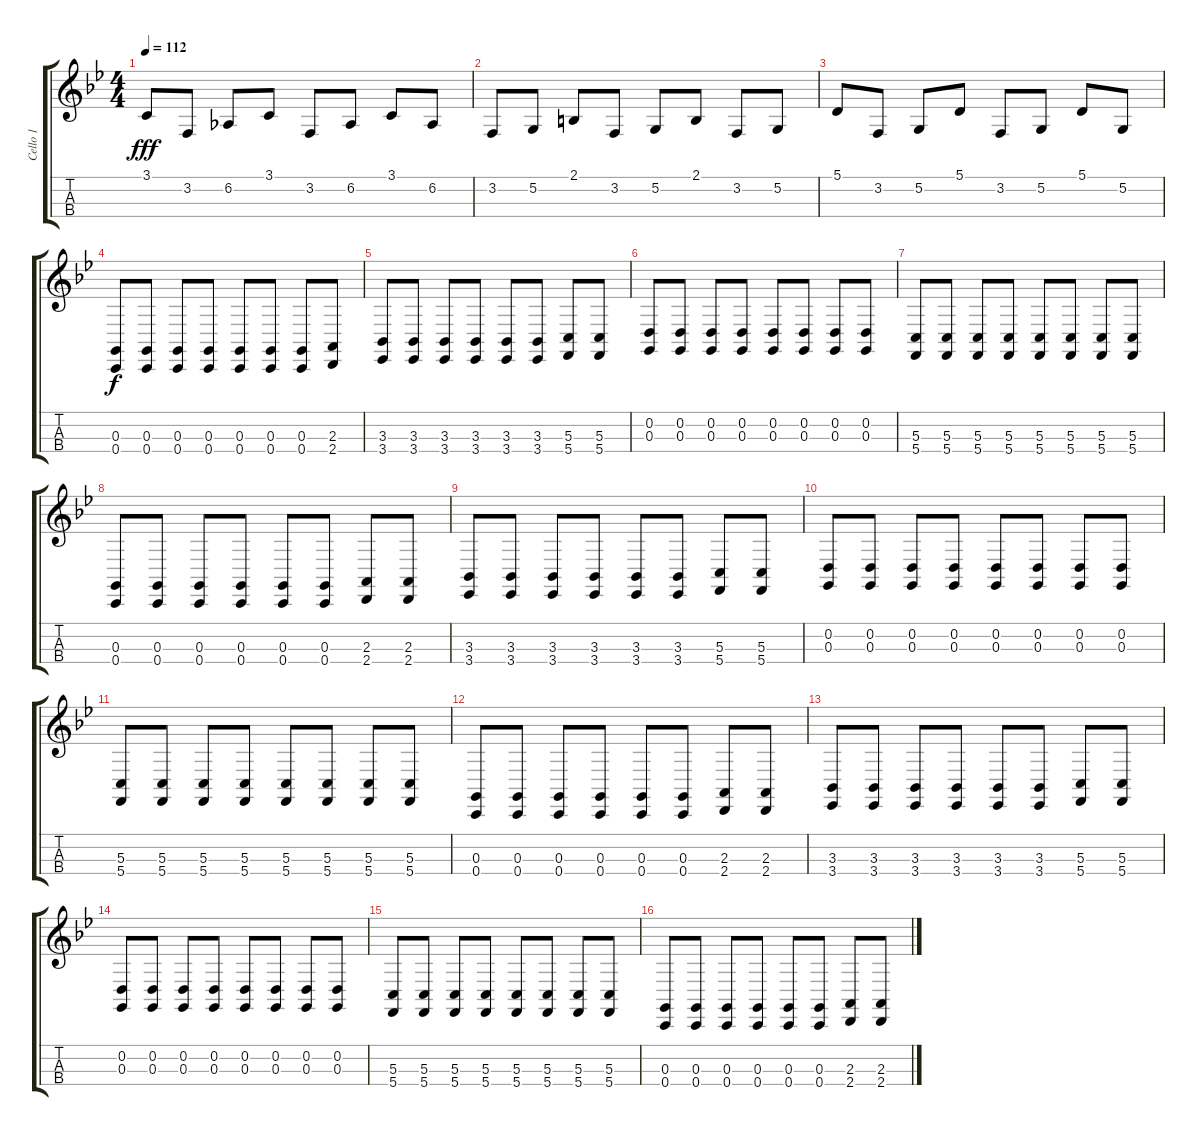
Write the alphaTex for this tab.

\track ("Cello 1" "Cello 1") {instrument cello}
\staff {score tabs}
\tuning (A3 D3 G2 C2) {hide}
\ts (4 4)
\tempo 112
\clef g2
\ks bb
3.1.8{dy fff} 3.2.8 6.2.8 3.1.8 3.2.8 6.2.8 3.1.8 6.2.8 |
3.2.8 5.2.8 2.1.8 3.2.8 5.2.8 2.1.8 3.2.8 5.2.8 |
5.1.8 3.2.8 5.2.8 5.1.8 3.2.8 5.2.8 5.1.8 5.2.8 |
(0.3 0.4).8{dy f instrument cello} (0.3 0.4).8 (0.3 0.4).8 (0.3 0.4).8 (0.3 0.4).8 (0.3 0.4).8 (0.3 0.4).8 (2.3 2.4).8 |
(3.3 3.4).8 (3.3 3.4).8 (3.3 3.4).8 (3.3 3.4).8 (3.3 3.4).8 (3.3 3.4).8 (5.3 5.4).8 (5.3 5.4).8 |
(0.2 0.3).8 (0.2 0.3).8 (0.2 0.3).8 (0.2 0.3).8 (0.2 0.3).8 (0.2 0.3).8 (0.2 0.3).8 (0.2 0.3).8 |
(5.3 5.4).8 (5.3 5.4).8 (5.3 5.4).8 (5.3 5.4).8 (5.3 5.4).8 (5.3 5.4).8 (5.3 5.4).8 (5.3 5.4).8 |
(0.3 0.4).8 (0.3 0.4).8 (0.3 0.4).8 (0.3 0.4).8 (0.3 0.4).8 (0.3 0.4).8 (2.3 2.4).8 (2.3 2.4).8 |
(3.3 3.4).8 (3.3 3.4).8 (3.3 3.4).8 (3.3 3.4).8 (3.3 3.4).8 (3.3 3.4).8 (5.3 5.4).8 (5.3 5.4).8 |
(0.2 0.3).8 (0.2 0.3).8 (0.2 0.3).8 (0.2 0.3).8 (0.2 0.3).8 (0.2 0.3).8 (0.2 0.3).8 (0.2 0.3).8 |
(5.3 5.4).8 (5.3 5.4).8 (5.3 5.4).8 (5.3 5.4).8 (5.3 5.4).8 (5.3 5.4).8 (5.3 5.4).8 (5.3 5.4).8 |
(0.3 0.4).8 (0.3 0.4).8 (0.3 0.4).8 (0.3 0.4).8 (0.3 0.4).8 (0.3 0.4).8 (2.3 2.4).8 (2.3 2.4).8 |
(3.3 3.4).8 (3.3 3.4).8 (3.3 3.4).8 (3.3 3.4).8 (3.3 3.4).8 (3.3 3.4).8 (5.3 5.4).8 (5.3 5.4).8 |
(0.2 0.3).8 (0.2 0.3).8 (0.2 0.3).8 (0.2 0.3).8 (0.2 0.3).8 (0.2 0.3).8 (0.2 0.3).8 (0.2 0.3).8 |
(5.3 5.4).8 (5.3 5.4).8 (5.3 5.4).8 (5.3 5.4).8 (5.3 5.4).8 (5.3 5.4).8 (5.3 5.4).8 (5.3 5.4).8 |
(0.3 0.4).8 (0.3 0.4).8 (0.3 0.4).8 (0.3 0.4).8 (0.3 0.4).8 (0.3 0.4).8 (2.3 2.4).8 (2.3 2.4).8
